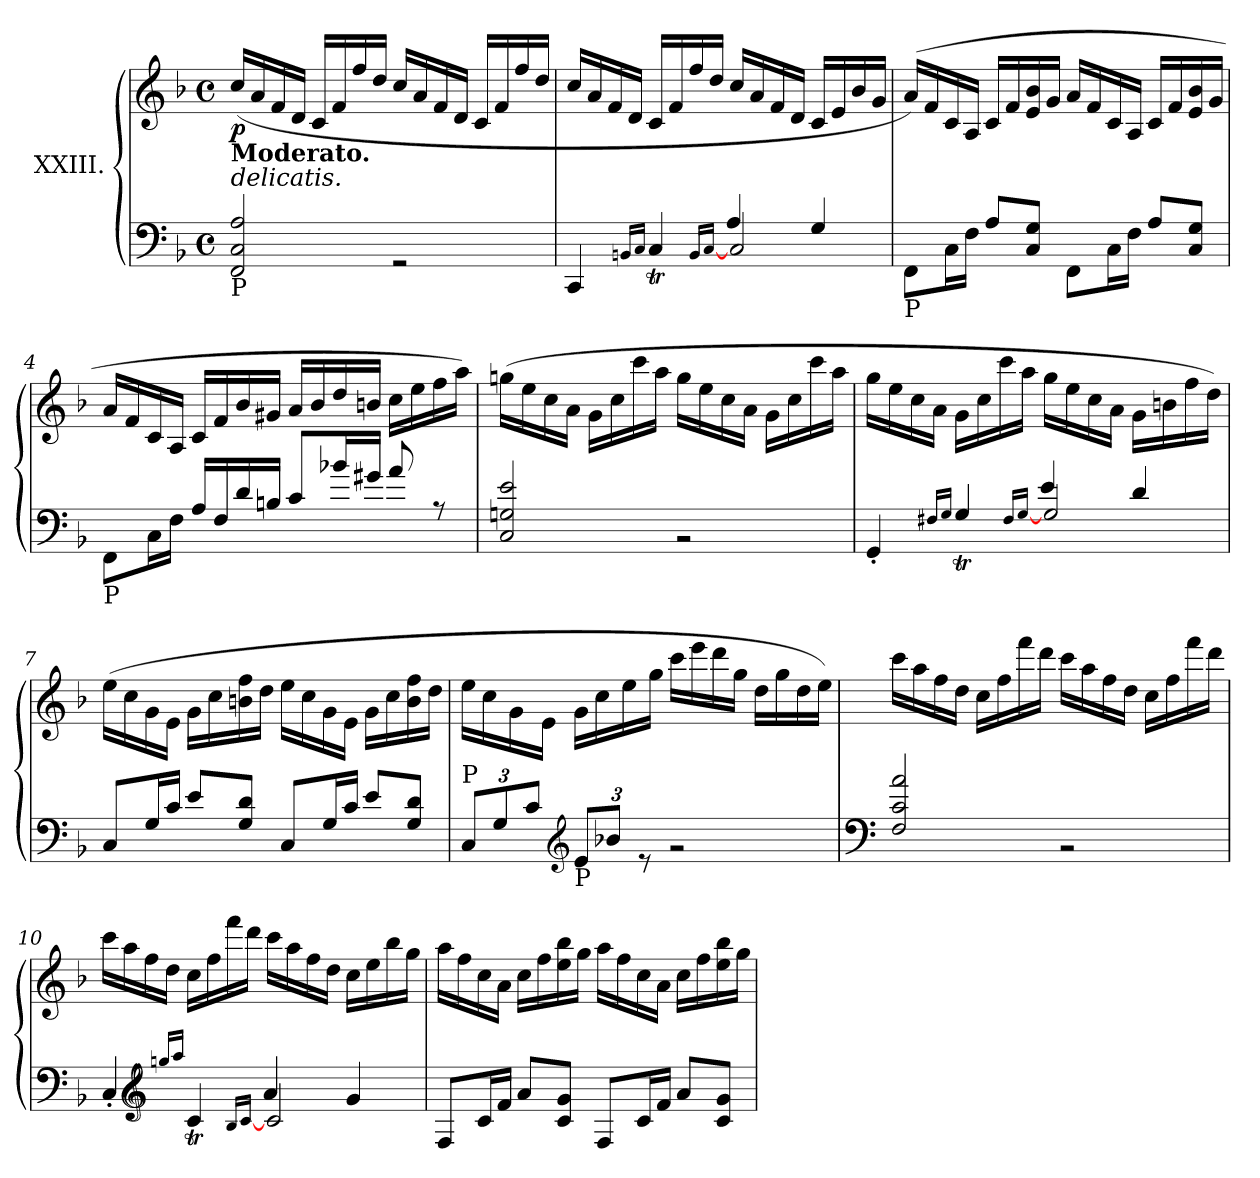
**kern	**kern	**dynam
*part1	*part1	*part1
*staff2	*staff1	*staff1/2
*I"XXIII.	*	*
*clefF4	*clefG2	*
*k[b-]	*k[b-]	*
*F:	*F:	*
*M4/4	*M4/4	*
*met(c)	*met(c)	*
*MM104	*MM104	*
=1	=1	=1
*^	*	*
!	!	!LO:TX:b:B:t=Moderato.	!
!	!	!LO:TX:b:i:t=delicatis.	!
!LO:TX:b:t=P	!	!	!
!	!	!	!LO:DY:b
1ryy	2FF/ 2C/ 2A/	(>16cc/LL	p
.	.	16a/	.
.	.	16f/	.
.	.	16d/JJ	.
.	.	16c/LL	.
.	.	16f/	.
.	.	16ff/	.
.	.	16dd/JJ	.
.	2r	16cc/LL	.
.	.	16a/	.
.	.	16f/	.
.	.	16d/JJ	.
.	.	16c/LL	.
.	.	16f/	.
.	.	16ff/	.
.	.	16dd/JJ	.
=2	=2	=2	=2
2ryy	4CC/	16cc/LL	.
.	.	16a/	.
.	.	16f/	.
.	.	16d/JJ	.
.	16qBBn/LL	.	.
.	16qC/JJ	.	.
.	4CT/	16c/LL	.
.	.	16f/	.
.	.	16ff/	.
.	.	16dd/JJ	.
16qBB/LL	.	.	.
[16qC/JJ	.	.	.
2C/	4A/	16cc/LL	.
.	.	16a/	.
.	.	16f/	.
.	.	16d/JJ	.
.	4G/	16c/LL	.
.	.	16e/	.
.	.	16b-/	.
.	.	16g/JJ	.
!!LO:LB:g=z
=3	=3	=3	=3
!LO:TX:b:t=P	!	!	!
1ryy	8FF\L	(>16a/LL)	.
.	.	16f/	.
.	16C\L	16c/	.
.	16F\JJ	16A/JJ	.
.	8A/L	16c/LL	.
.	.	16f/	.
.	8C/ 8G/J	16e/ 16b-/	.
.	.	16g/JJ	.
.	8FF\L	16a/LL	.
.	.	16f/	.
.	16C\L	16c/	.
.	16F\JJ	16A/JJ	.
.	8A/L	16c/LL	.
.	.	16f/	.
.	8C/ 8G/J	16e/ 16b-/	.
.	.	16g/JJ	.
=4	=4	=4	=4
!LO:TX:b:t=P	!	!	!
1ryy	8FF\L	16a/LL	.
.	.	16f/	.
.	16C\L	16c/	.
.	16F\JJ	16A/JJ	.
.	16A/LL	16c/LL	.
.	16F/	16f/	.
.	16d/	16b-/	.
.	16Bn/JJ	16g#X/JJ	.
.	8c/L	16a/LL	.
.	.	16b-/	.
.	16b-X/L	16dd/	.
.	16g#X/JJ	16bn/JJ	.
.	8a/	16cc\LL	.
.	.	16ee\	.
.	8rA	16ff\	.
.	.	16aa\JJ)	.
!!LO:LB:g=z
=5	=5	=5	=5
1ryy	2C/ 2Gn/ 2e/	(>16ggn\LL	.
.	.	16ee\	.
.	.	16cc\	.
.	.	16a\JJ	.
.	.	16g\LL	.
.	.	16cc\	.
.	.	16ccc\	.
.	.	16aa\JJ	.
.	2r	16gg\LL	.
.	.	16ee\	.
.	.	16cc\	.
.	.	16a\JJ	.
.	.	16g\LL	.
.	.	16cc\	.
.	.	16ccc\	.
.	.	16aa\JJ	.
=6	=6	=6	=6
2ryy	4GG'/	16gg\LL	.
.	.	16ee\	.
.	.	16cc\	.
.	.	16a\JJ	.
.	16qF#X/LL	.	.
.	16qG/JJ	.	.
.	4GT/	16g\LL	.
.	.	16cc\	.
.	.	16ccc\	.
.	.	16aa\JJ	.
16qF#/LL	.	.	.
[16qG/JJ	.	.	.
2G/	4e/	16gg\LL	.
.	.	16ee\	.
.	.	16cc\	.
.	.	16a\JJ	.
.	4d/	16g\LL	.
.	.	16bn\	.
.	.	16ff\	.
.	.	16dd\JJ)	.
!!LO:LB:g=z
=7	=7	=7	=7
1ryy	8C/L	(>16ee\LL	.
.	.	16cc\	.
.	16G/L	16g\	.
.	16c/JJ	16e\JJ	.
.	8e/L	16g\LL	.
.	.	16cc\	.
.	8G/ 8d/J	16bn\ 16ff\	.
.	.	16dd\JJ	.
.	8C/L	16ee\LL	.
.	.	16cc\	.
.	16G/L	16g\	.
.	16c/JJ	16e\JJ	.
.	8e/L	16g\LL	.
.	.	16cc\	.
.	8G/ 8d/J	16b\ 16ff\	.
.	.	16dd\JJ	.
=8	=8	=8	=8
*	*Xbrackettup	*	*
!LO:TX:a:t=P	!	!	!
1ryy	12C/L	16ee\LL	.
.	.	16cc\	.
.	12G/	.	.
.	.	16g\	.
.	12c/J	.	.
.	.	16e\JJ	.
*clefG2	*	*	*
!	!LO:TX:b:t=P	!	!
.	12e/L	16g\LL	.
.	.	16cc\	.
.	12b-X/J	.	.
.	.	16ee\	.
.	12r	.	.
.	.	16gg\JJ	.
.	2r	16ccc\LL	.
.	.	16eee\	.
.	.	16ddd\	.
.	.	16gg\JJ	.
.	.	16dd\LL	.
.	.	16gg\	.
.	.	16dd\	.
.	.	16ee\JJ)	.
!!LO:LB:g=z
=9	=9	=9	=9
*clefF4	*	*	*
1ryy	2F/ 2c/ 2a/	16ccc\LL	.
.	.	16aa\	.
.	.	16ff\	.
.	.	16dd\JJ	.
.	.	16cc\LL	.
.	.	16ff\	.
.	.	16fff\	.
.	.	16ddd\JJ	.
.	2r	16ccc\LL	.
.	.	16aa\	.
.	.	16ff\	.
.	.	16dd\JJ	.
.	.	16cc\LL	.
.	.	16ff\	.
.	.	16fff\	.
.	.	16ddd\JJ	.
=10	=10	=10	=10
4ryy	4C'/	16ccc\LL	.
.	.	16aa\	.
.	.	16ff\	.
.	.	16dd\JJ	.
.	16qBn/LL	.	.
.	16qc/JJ	.	.
*clefG2	*	*	*
4ryy	4cT/	16cc\LL	.
.	.	16ff\	.
.	.	16fff\	.
.	.	16ddd\JJ	.
16qB/LL	.	.	.
[16qc/JJ	.	.	.
2c/	4a/	16ccc\LL	.
.	.	16aa\	.
.	.	16ff\	.
.	.	16dd\JJ	.
.	4g/	16cc\LL	.
.	.	16ee\	.
.	.	16bb-\	.
.	.	16gg\JJ	.
!!LO:PB:g=z
=11	=11	=11	=11
1ryy	8F/L	16aa\LL	.
.	.	16ff\	.
.	16c/L	16cc\	.
.	16f/JJ	16a\JJ	.
.	8a/L	16cc\LL	.
.	.	16ff\	.
.	8c/ 8g/J	16ee\ 16bb-\	.
.	.	16gg\JJ	.
.	8F/L	16aa\LL	.
.	.	16ff\	.
.	16c/L	16cc\	.
.	16f/JJ	16a\JJ	.
.	8a/L	16cc\LL	.
.	.	16ff\	.
.	8c/ 8g/J	16ee\ 16bb-\	.
.	.	16gg\JJ	.
*v	*v	*	*
=	=	=
*-	*-	*-
